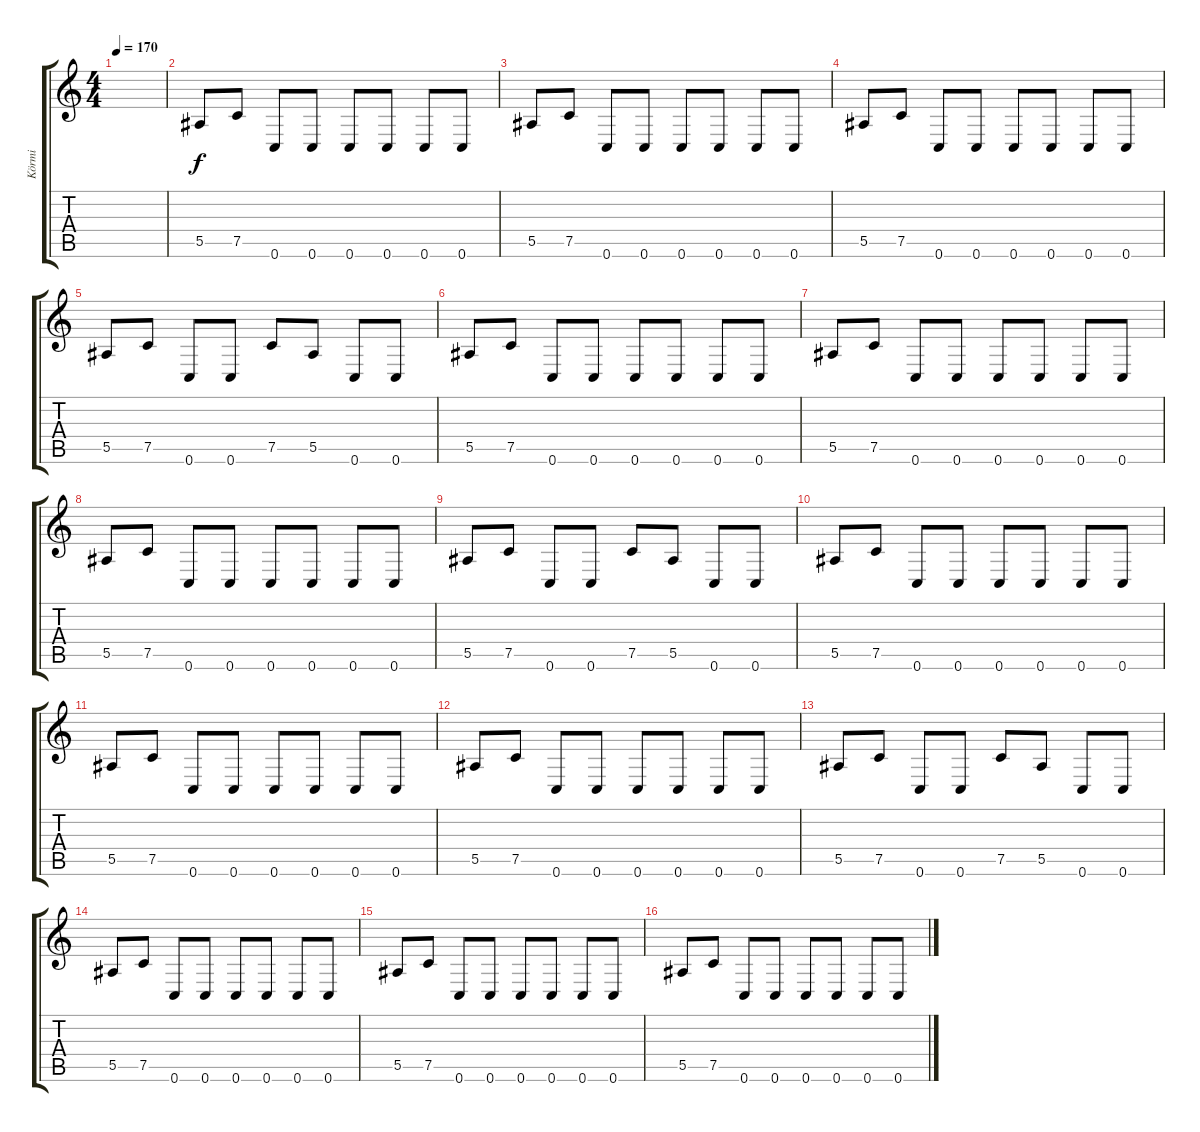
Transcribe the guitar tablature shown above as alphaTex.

\track ("Körmi" "Körmi") {instrument distortionguitar}
\staff {score tabs}
\tuning (C4 G3 Eb3 Bb2 F2 C2) {hide}
\ts (4 4)
\tempo 170
\clef g2
\ks c
|
5.5.8 7.5.8 0.6.8 0.6.8 0.6.8 0.6.8 0.6.8 0.6.8 |
5.5.8 7.5.8 0.6.8 0.6.8 0.6.8 0.6.8 0.6.8 0.6.8 |
5.5.8 7.5.8 0.6.8 0.6.8 0.6.8 0.6.8 0.6.8 0.6.8 |
5.5.8 7.5.8 0.6.8 0.6.8 7.5.8 5.5.8 0.6.8 0.6.8 |
5.5.8 7.5.8 0.6.8 0.6.8 0.6.8 0.6.8 0.6.8 0.6.8 |
5.5.8 7.5.8 0.6.8 0.6.8 0.6.8 0.6.8 0.6.8 0.6.8 |
5.5.8 7.5.8 0.6.8 0.6.8 0.6.8 0.6.8 0.6.8 0.6.8 |
5.5.8 7.5.8 0.6.8 0.6.8 7.5.8 5.5.8 0.6.8 0.6.8 |
5.5.8 7.5.8 0.6.8 0.6.8 0.6.8 0.6.8 0.6.8 0.6.8 |
5.5.8 7.5.8 0.6.8 0.6.8 0.6.8 0.6.8 0.6.8 0.6.8 |
5.5.8 7.5.8 0.6.8 0.6.8 0.6.8 0.6.8 0.6.8 0.6.8 |
5.5.8 7.5.8 0.6.8 0.6.8 7.5.8 5.5.8 0.6.8 0.6.8 |
5.5.8 7.5.8 0.6.8 0.6.8 0.6.8 0.6.8 0.6.8 0.6.8 |
5.5.8 7.5.8 0.6.8 0.6.8 0.6.8 0.6.8 0.6.8 0.6.8 |
5.5.8 7.5.8 0.6.8 0.6.8 0.6.8 0.6.8 0.6.8 0.6.8
